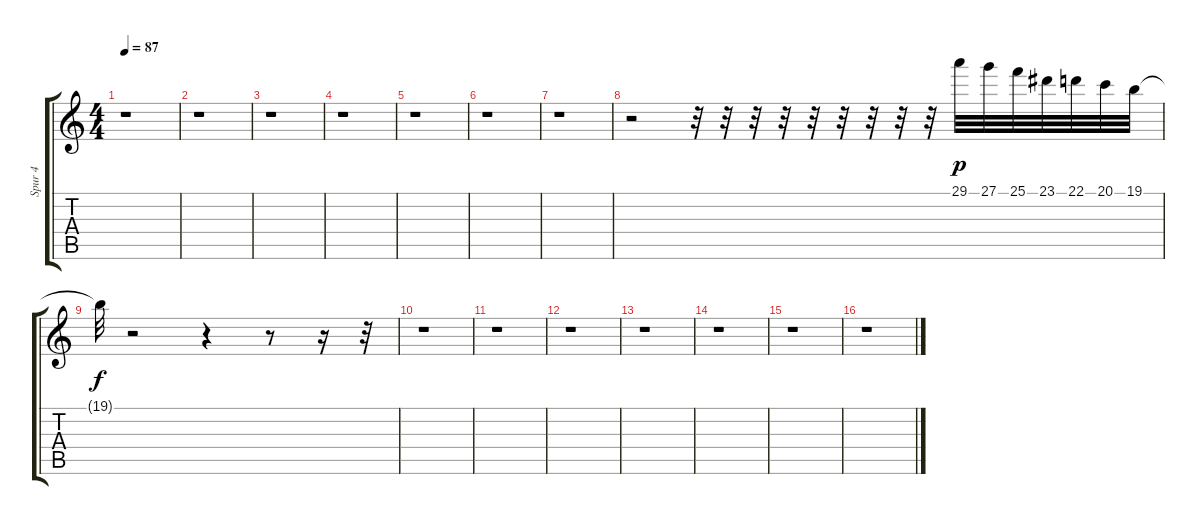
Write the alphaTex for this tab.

\track ("Spur 4" "Spur 4") {instrument glockenspiel}
\staff {score tabs}
\tuning (E4 B3 G3 D3 A2 E2) {hide}
\ts (4 4)
\tempo 87
\clef g2
\ks c
r.1{dy ff} |
r.1 |
r.1 |
r.1 |
r.1 |
r.1 |
r.1 |
r.2 r.32 r.32 r.32 r.32 r.32 r.32 r.32 r.32 r.32 29.1.32{dy p} 27.1.32 25.1.32 23.1.32 22.1.32 20.1.32 19.1.32 |
19.1{t}.32{dy f} r.2 r.4 r.8 r.16 r.32 |
r.1 |
r.1 |
r.1 |
r.1 |
r.1 |
r.1 |
r.1
